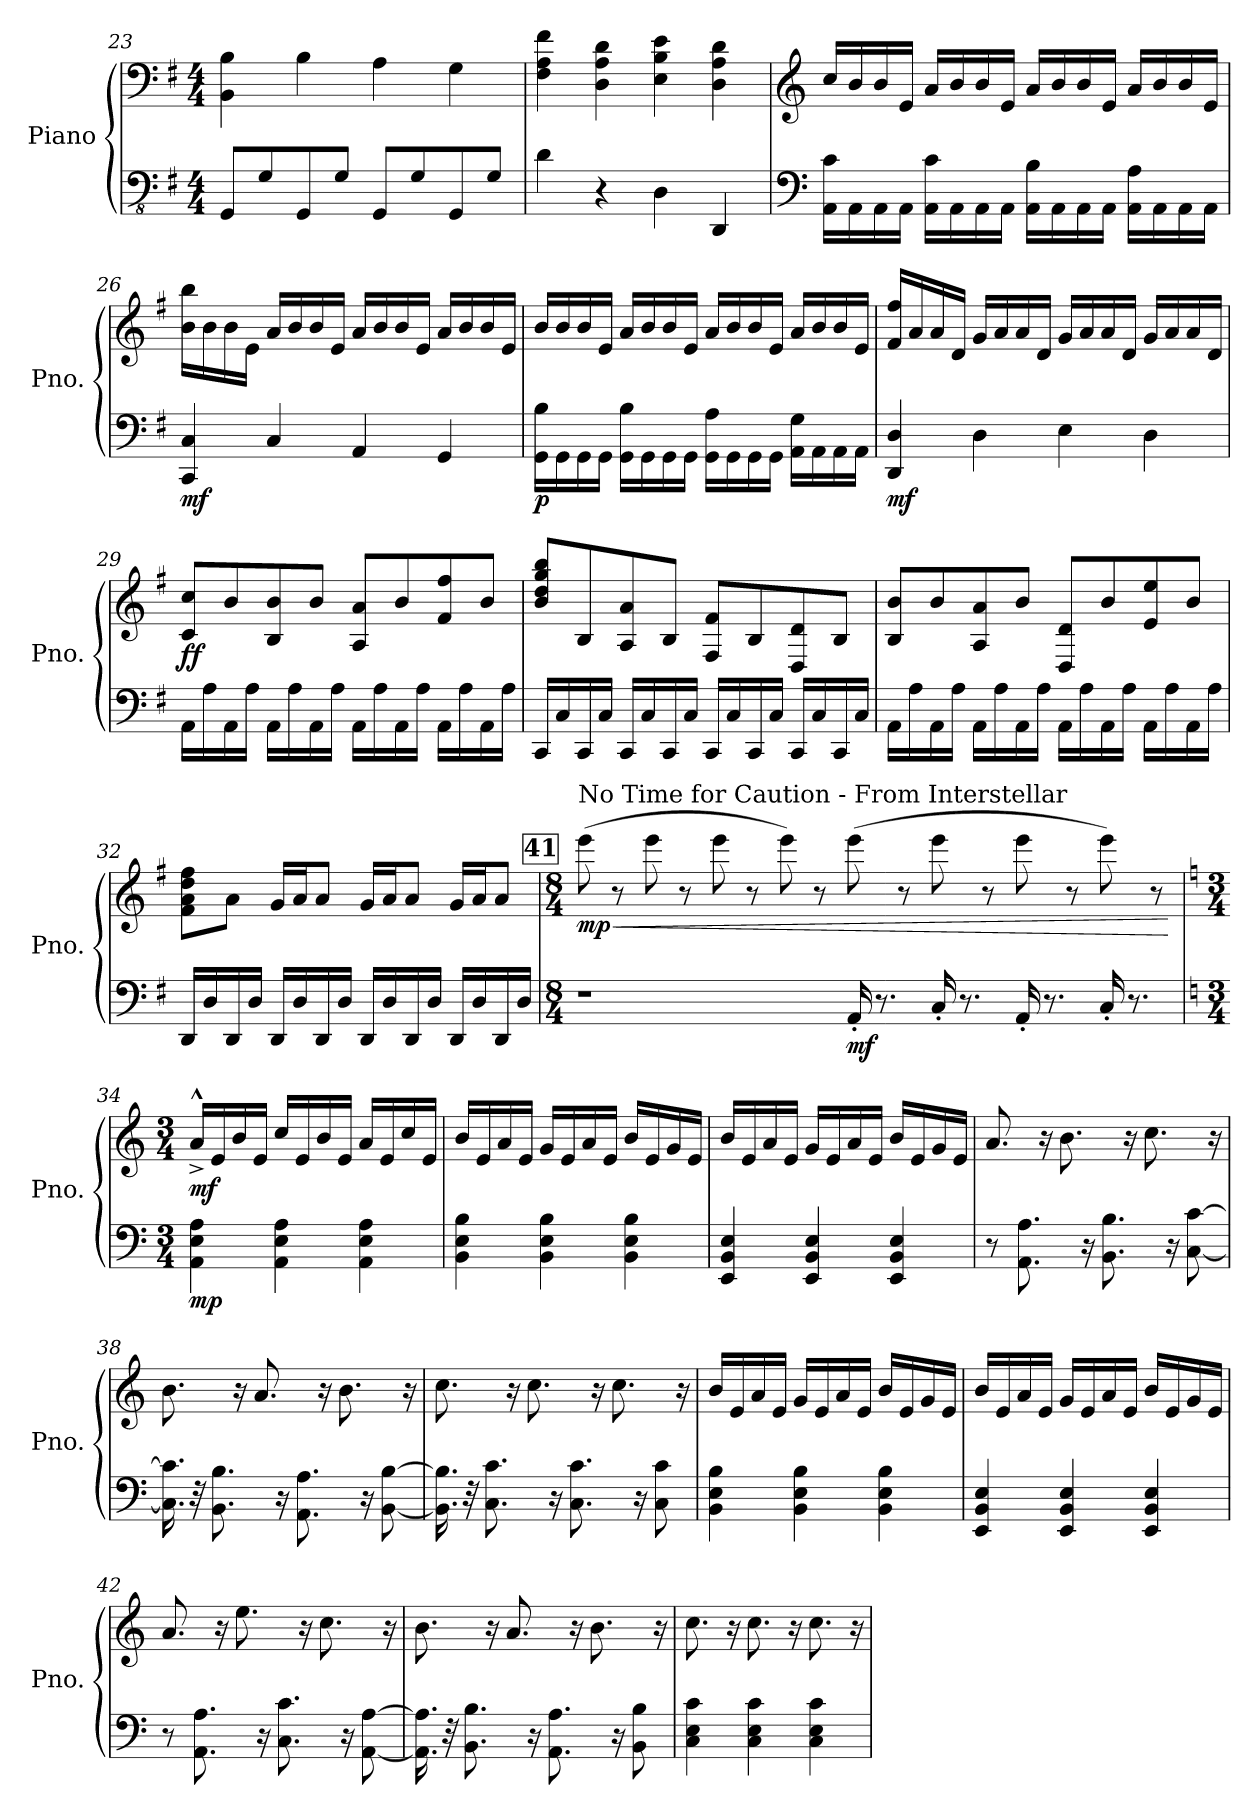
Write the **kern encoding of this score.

**kern	**dynam	**kern	**dynam
*part2	*part2	*part1	*part1
*staff2	*staff2	*staff1	*staff1
*I"Piano	*	*I"Piano	*
*I'Pno.	*	*I'Pno.	*
*clefFv4	*	*clefF4	*
*k[f#]	*	*k[f#]	*
*M4/4	*	*M4/4	*
=23	=23	=23	=23
8GGG/L	.	4BB\ 4B\	.
8GG/	.	.	.
8GGG/	.	4B\	.
8GG/J	.	.	.
8GGG/L	.	4A\	.
8GG/	.	.	.
8GGG/	.	4G\	.
8GG/J	.	.	.
=24	=24	=24	=24
4D\	.	4F#\ 4A\ 4f#\	.
4r	.	4D\ 4A\ 4d\	.
4DD\	.	4E\ 4B\ 4e\	.
4DDD/	.	4D\ 4A\ 4d\	.
!!LO:LB:g=z
=25	=25	=25	=25
*clefF4	*	*clefG2	*
16AA\ 16c\LL	.	16cc/LL	.
16AA\	.	16b/	.
16AA\	.	16b/	.
16AA\JJ	.	16e/JJ	.
16AA\ 16c\LL	.	16a/LL	.
16AA\	.	16b/	.
16AA\	.	16b/	.
16AA\JJ	.	16e/JJ	.
16AA\ 16B\LL	.	16a/LL	.
16AA\	.	16b/	.
16AA\	.	16b/	.
16AA\JJ	.	16e/JJ	.
16AA\ 16A\LL	.	16a/LL	.
16AA\	.	16b/	.
16AA\	.	16b/	.
16AA\JJ	.	16e/JJ	.
=26	=26	=26	=26
!	!LO:DY:b	!	!
4CC/ 4C/	mf	16b\ 16bb\LL	.
.	.	16b\	.
.	.	16b\	.
.	.	16e\JJ	.
4C/	.	16a/LL	.
.	.	16b/	.
.	.	16b/	.
.	.	16e/JJ	.
4AA/	.	16a/LL	.
.	.	16b/	.
.	.	16b/	.
.	.	16e/JJ	.
4GG/	.	16a/LL	.
.	.	16b/	.
.	.	16b/	.
.	.	16e/JJ	.
!!LO:LB:g=z
=27	=27	=27	=27
!	!LO:DY:b	!	!
16GG\ 16B\LL	p	16b/LL	.
16GG\	.	16b/	.
16GG\	.	16b/	.
16GG\JJ	.	16e/JJ	.
16GG\ 16B\LL	.	16a/LL	.
16GG\	.	16b/	.
16GG\	.	16b/	.
16GG\JJ	.	16e/JJ	.
16GG\ 16A\LL	.	16a/LL	.
16GG\	.	16b/	.
16GG\	.	16b/	.
16GG\JJ	.	16e/JJ	.
16AA\ 16G\LL	.	16a/LL	.
16AA\	.	16b/	.
16AA\	.	16b/	.
16AA\JJ	.	16e/JJ	.
=28	=28	=28	=28
!	!LO:DY:b	!	!
4DD/ 4D/	mf	16f#/ 16ff#/LL	.
.	.	16a/	.
.	.	16a/	.
.	.	16d/JJ	.
4D\	.	16g/LL	.
.	.	16a/	.
.	.	16a/	.
.	.	16d/JJ	.
4E\	.	16g/LL	.
.	.	16a/	.
.	.	16a/	.
.	.	16d/JJ	.
4D\	.	16g/LL	.
.	.	16a/	.
.	.	16a/	.
.	.	16d/JJ	.
!!LO:PB:g=z
=29	=29	=29	=29
!	!	!	!LO:DY:b
16AA\LL	.	8c/ 8cc/L	ff
16A\	.	.	.
16AA\	.	8b/	.
16A\JJ	.	.	.
16AA\LL	.	8B/ 8b/	.
16A\	.	.	.
16AA\	.	8b/J	.
16A\JJ	.	.	.
16AA\LL	.	8A/ 8a/L	.
16A\	.	.	.
16AA\	.	8b/	.
16A\JJ	.	.	.
16AA\LL	.	8f#/ 8ff#/	.
16A\	.	.	.
16AA\	.	8b/J	.
16A\JJ	.	.	.
=30	=30	=30	=30
16CC/LL	.	8b/ 8dd/ 8gg/ 8bb/L	.
16C/	.	.	.
16CC/	.	8B/	.
16C/JJ	.	.	.
16CC/LL	.	8A/ 8a/	.
16C/	.	.	.
16CC/	.	8B/J	.
16C/JJ	.	.	.
16CC/LL	.	8F#/ 8f#/L	.
16C/	.	.	.
16CC/	.	8B/	.
16C/JJ	.	.	.
16CC/LL	.	8D/ 8d/	.
16C/	.	.	.
16CC/	.	8B/J	.
16C/JJ	.	.	.
!!LO:LB:g=z
=31	=31	=31	=31
16AA\LL	.	8B/ 8b/L	.
16A\	.	.	.
16AA\	.	8b/	.
16A\JJ	.	.	.
16AA\LL	.	8A/ 8a/	.
16A\	.	.	.
16AA\	.	8b/J	.
16A\JJ	.	.	.
16AA\LL	.	8D/ 8d/L	.
16A\	.	.	.
16AA\	.	8b/	.
16A\JJ	.	.	.
16AA\LL	.	8e/ 8ee/	.
16A\	.	.	.
16AA\	.	8b/J	.
16A\JJ	.	.	.
=32	=32	=32	=32
16DD/LL	.	8f#\ 8a\ 8dd\ 8ff#\L	.
16D/	.	.	.
16DD/	.	8a\J	.
16D/JJ	.	.	.
16DD/LL	.	16g/LL	.
16D/	.	16a/J	.
16DD/	.	8a/J	.
16D/JJ	.	.	.
16DD/LL	.	16g/LL	.
16D/	.	16a/J	.
16DD/	.	8a/J	.
16D/JJ	.	.	.
16DD/LL	.	16g/LL	.
16D/	.	16a/J	.
16DD/	.	8a/J	.
16D/JJ	.	.	.
!!LO:LB:g=z
!!LO:REH:place=s1:a:B:fs=14:t=41
=33	=33	=33	=33
*M8/4	*	*M8/4	*
!	!	!LO:TX:a:t=No Time for Caution - From Interstellar	!
!	!	!	!LO:HP:b
!	!	!	!LO:DY:n=1:b
1r	.	(8eee\	< mp
.	.	8r	.
.	.	8eee\	.
.	.	8r	.
.	.	8eee\	.
.	.	8r	.
.	.	8eee\)	.
.	.	8r	.
!	!LO:DY:b	!	!
16AA'/	mf	(8eee\	.
8.r	.	.	.
.	.	8r	.
16C'/	.	8eee\	.
8.r	.	.	.
.	.	8r	.
16AA'/	.	8eee\	.
8.r	.	.	.
.	.	8r	.
16C'/	.	8eee\)	.
8.r	.	.	.
.	.	8r	.
.	.	.	[
=34	=34	=34	=34
*k[]	*	*k[]	*
*M3/4	*	*M3/4	*
!	!LO:DY:b	!	!LO:DY:b
4AA\ 4E\ 4A\	mp	16a^^^/LL	mf
.	.	16e/	.
.	.	16b/	.
.	.	16e/JJ	.
4AA\ 4E\ 4A\	.	16cc/LL	.
.	.	16e/	.
.	.	16b/	.
.	.	16e/JJ	.
4AA\ 4E\ 4A\	.	16a/LL	.
.	.	16e/	.
.	.	16cc/	.
.	.	16e/JJ	.
=35	=35	=35	=35
4BB\ 4E\ 4B\	.	16b/LL	.
.	.	16e/	.
.	.	16a/	.
.	.	16e/JJ	.
4BB\ 4E\ 4B\	.	16g/LL	.
.	.	16e/	.
.	.	16a/	.
.	.	16e/JJ	.
4BB\ 4E\ 4B\	.	16b/LL	.
.	.	16e/	.
.	.	16g/	.
.	.	16e/JJ	.
!!LO:LB:g=z
=36	=36	=36	=36
4EE/ 4BB/ 4E/	.	16b/LL	.
.	.	16e/	.
.	.	16a/	.
.	.	16e/JJ	.
4EE/ 4BB/ 4E/	.	16g/LL	.
.	.	16e/	.
.	.	16a/	.
.	.	16e/JJ	.
4EE/ 4BB/ 4E/	.	16b/LL	.
.	.	16e/	.
.	.	16g/	.
.	.	16e/JJ	.
=37	=37	=37	=37
8r	.	8.a/	.
8.AA\ 8.A\	.	.	.
.	.	16r	.
.	.	8.b\	.
16r	.	.	.
8.BB\ 8.B\	.	.	.
.	.	16r	.
.	.	8.cc\	.
16r	.	.	.
[8C\ [8c\	.	.	.
.	.	16r	.
=38	=38	=38	=38
16.C\] 16.c\]	.	8.b\	.
32r	.	.	.
8.BB\ 8.B\	.	.	.
.	.	16r	.
.	.	8.a/	.
16r	.	.	.
8.AA\ 8.A\	.	.	.
.	.	16r	.
.	.	8.b\	.
16r	.	.	.
[8BB\ [8B\	.	.	.
.	.	16r	.
=39	=39	=39	=39
16.BB\] 16.B\]	.	8.cc\	.
32r	.	.	.
8.C\ 8.c\	.	.	.
.	.	16r	.
.	.	8.cc\	.
16r	.	.	.
8.C\ 8.c\	.	.	.
.	.	16r	.
.	.	8.cc\	.
16r	.	.	.
8C\ 8c\	.	.	.
.	.	16r	.
!!LO:LB:g=z
=40	=40	=40	=40
4BB\ 4E\ 4B\	.	16b/LL	.
.	.	16e/	.
.	.	16a/	.
.	.	16e/JJ	.
4BB\ 4E\ 4B\	.	16g/LL	.
.	.	16e/	.
.	.	16a/	.
.	.	16e/JJ	.
4BB\ 4E\ 4B\	.	16b/LL	.
.	.	16e/	.
.	.	16g/	.
.	.	16e/JJ	.
=41	=41	=41	=41
4EE/ 4BB/ 4E/	.	16b/LL	.
.	.	16e/	.
.	.	16a/	.
.	.	16e/JJ	.
4EE/ 4BB/ 4E/	.	16g/LL	.
.	.	16e/	.
.	.	16a/	.
.	.	16e/JJ	.
4EE/ 4BB/ 4E/	.	16b/LL	.
.	.	16e/	.
.	.	16g/	.
.	.	16e/JJ	.
=42	=42	=42	=42
8r	.	8.a/	.
8.AA\ 8.A\	.	.	.
.	.	16r	.
.	.	8.ee\	.
16r	.	.	.
8.C\ 8.c\	.	.	.
.	.	16r	.
.	.	8.cc\	.
16r	.	.	.
[8AA\ [8A\	.	.	.
.	.	16r	.
=43	=43	=43	=43
16.AA\] 16.A\]	.	8.b\	.
32r	.	.	.
8.BB\ 8.B\	.	.	.
.	.	16r	.
.	.	8.a/	.
16r	.	.	.
8.AA\ 8.A\	.	.	.
.	.	16r	.
.	.	8.b\	.
16r	.	.	.
8BB\ 8B\	.	.	.
.	.	16r	.
!!LO:LB:g=z
=44	=44	=44	=44
4C\ 4E\ 4c\	.	8.cc\	.
.	.	16r	.
4C\ 4E\ 4c\	.	8.cc\	.
.	.	16r	.
4C\ 4E\ 4c\	.	8.cc\	.
.	.	16r	.
=	=	=	=
*-	*-	*-	*-
